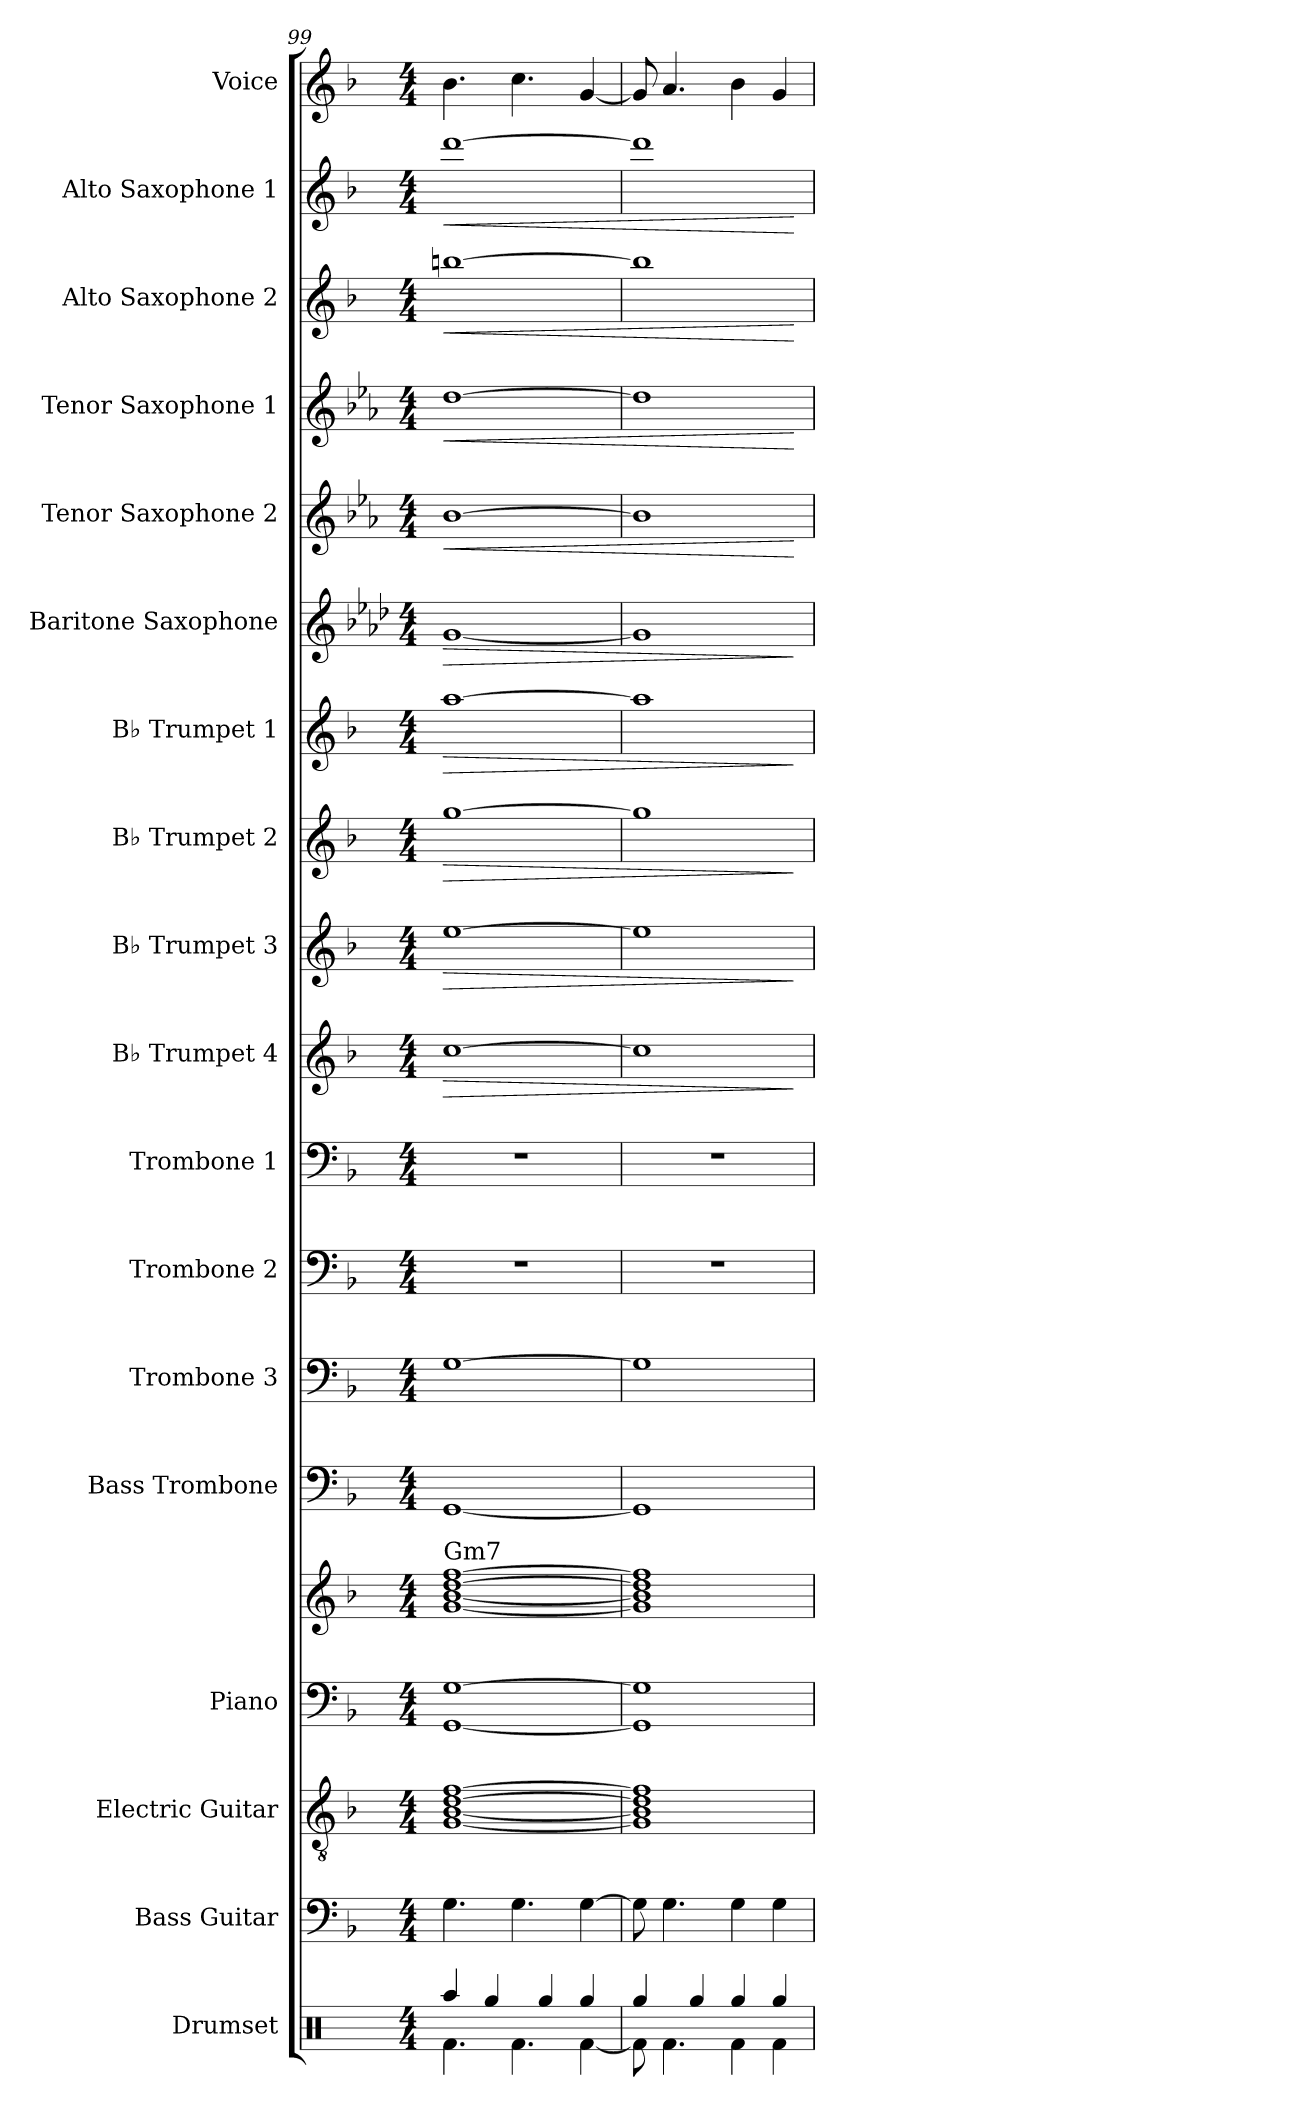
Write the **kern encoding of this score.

**kern	**kern	**kern	**kern	**kern	**kern	**kern	**kern	**kern	**kern	**dynam	**kern	**dynam	**kern	**dynam	**kern	**dynam	**kern	**dynam	**kern	**dynam	**kern	**dynam	**kern	**dynam	**kern	**dynam	**kern
*part18	*part17	*part16	*part15	*part15	*part14	*part13	*part12	*part11	*part10	*part10	*part9	*part9	*part8	*part8	*part7	*part7	*part6	*part6	*part5	*part5	*part4	*part4	*part3	*part3	*part2	*part2	*part1
*staff19	*staff18	*staff17	*staff16	*staff15	*staff14	*staff13	*staff12	*staff11	*staff10	*staff10	*staff9	*staff9	*staff8	*staff8	*staff7	*staff7	*staff6	*staff6	*staff5	*staff5	*staff4	*staff4	*staff3	*staff3	*staff2	*staff2	*staff1
*I"Drumset	*I"Bass Guitar	*I"Electric Guitar	*I"Piano	*	*I"Bass Trombone	*I"Trombone 3	*I"Trombone 2	*I"Trombone 1	*I"B♭ Trumpet 4	*	*I"B♭ Trumpet 3	*	*I"B♭ Trumpet 2	*	*I"B♭ Trumpet 1	*	*I"Baritone Saxophone	*	*I"Tenor Saxophone 2	*	*I"Tenor Saxophone 1	*	*I"Alto Saxophone 2	*	*I"Alto Saxophone 1	*	*I"Voice
*I'D. Set	*I'B. Guit.	*I'El. Guit.	*I'Pno.	*	*I'B. Tbn.	*I'Tbn. 3	*I'Tbn. 2	*I'Tbn. 1	*I'B♭ Tpt. 4	*	*I'B♭ Tpt. 3	*	*I'B♭ Tpt. 2	*	*I'B♭ Tpt. 1	*	*I'Bar. Sax.	*	*I'T. Sax. 2	*	*I'T. Sax. 1	*	*I'A. Sax. 2	*	*I'A. Sax. 1	*	*I'Voi.
*clefX	*clefF4	*clefGv2	*clefF4	*clefG2	*clefF4	*clefF4	*clefF4	*clefF4	*clefG2	*	*clefG2	*	*clefG2	*	*clefG2	*	*clefG2	*	*clefG2	*	*clefG2	*	*clefG2	*	*clefG2	*	*clefG2
*	*ITrd7c12	*	*	*	*	*	*	*	*ITrd1c2	*	*ITrd1c2	*	*ITrd1c2	*	*ITrd1c2	*	*ITrd12c21	*	*ITrd8c14	*	*ITrd8c14	*	*ITrd5c9	*	*ITrd5c9	*	*
*k[]	*k[b-]	*k[b-]	*k[b-]	*k[b-]	*k[b-]	*k[b-]	*k[b-]	*k[b-]	*k[b-e-a-]	*	*k[b-e-a-]	*	*k[b-e-a-]	*	*k[b-e-a-]	*	*k[b-e-a-d-]	*	*k[b-e-a-]	*	*k[b-e-a-]	*	*k[b-e-a-d-]	*	*k[b-e-a-d-]	*	*k[b-]
*M4/4	*M4/4	*M4/4	*M4/4	*M4/4	*M4/4	*M4/4	*M4/4	*M4/4	*M4/4	*	*M4/4	*	*M4/4	*	*M4/4	*	*M4/4	*	*M4/4	*	*M4/4	*	*M4/4	*	*M4/4	*	*M4/4
=99	=99	=99	=99	=99	=99	=99	=99	=99	=99	=99	=99	=99	=99	=99	=99	=99	=99	=99	=99	=99	=99	=99	=99	=99	=99	=99	=99
*^	*	*	*	*	*	*	*	*	*	*	*	*	*	*	*	*	*	*	*	*	*	*	*	*	*	*	*
!	!	!	!	!	!LO:TX:a:t=Gm7	!	!	!	!	!	!	!	!	!	!	!	!	!	!	!	!	!	!	!	!	!	!	!
!	!	!	!	!	!	!	!	!	!	!	!LO:HP:b	!	!LO:HP:b	!	!LO:HP:b	!	!LO:HP:b	!	!LO:HP:b	!	!LO:HP:b	!	!LO:HP:b	!	!LO:HP:b	!	!LO:HP:b	!
4Raa/	4.Rf\	4.GG\	[1G [1B- [1d [1f	[1GG [1G	[1g [1b- [1dd [1ff	[1GG	[1G	1r	1r	[1b-	>	[1dd	>	[1ff	>	[1gg	>	[1G	>	[1B-	<	[1d	<	[1ddn	<	[1ff	<	4.b-\
4Rgg/	.	.	.	.	.	.	.	.	.	.	.	.	.	.	.	.	.	.	.	.	.	.	.	.	.	.	.	.
.	4.Rf\	4.GG\	.	.	.	.	.	.	.	.	.	.	.	.	.	.	.	.	.	.	.	.	.	.	.	.	.	4.cc\
4Rgg/	.	.	.	.	.	.	.	.	.	.	.	.	.	.	.	.	.	.	.	.	.	.	.	.	.	.	.	.
4Rgg/	[4Rf\	[4GG\	.	.	.	.	.	.	.	.	.	.	.	.	.	.	.	.	.	.	.	.	.	.	.	.	.	[4g/
=100	=100	=100	=100	=100	=100	=100	=100	=100	=100	=100	=100	=100	=100	=100	=100	=100	=100	=100	=100	=100	=100	=100	=100	=100	=100	=100	=100	=100
4Rgg/	8Rf\]	8GG\]	1G] 1B-] 1d] 1f]	1GG] 1G]	1g] 1b-] 1dd] 1ff]	1GG]	1G]	1r	1r	1b-]	.	1dd]	.	1ff]	.	1gg]	.	1G]	.	1B-]	.	1d]	.	1dd]	.	1ff]	.	8g/]
.	4.Rf\	4.GG\	.	.	.	.	.	.	.	.	.	.	.	.	.	.	.	.	.	.	.	.	.	.	.	.	.	4.a/
4Rgg/	.	.	.	.	.	.	.	.	.	.	.	.	.	.	.	.	.	.	.	.	.	.	.	.	.	.	.	.
4Rgg/	4Rf\	4GG\	.	.	.	.	.	.	.	.	.	.	.	.	.	.	.	.	.	.	.	.	.	.	.	.	.	4b-\
4Rgg/	4Rf\	4GG\	.	.	.	.	.	.	.	.	.	.	.	.	.	.	.	.	.	.	.	.	.	.	.	.	.	4g/
*v	*v	*	*	*	*	*	*	*	*	*	*	*	*	*	*	*	*	*	*	*	*	*	*	*	*	*	*	*
.	.	.	.	.	.	.	.	.	.	]	.	]	.	]	.	]	.	]	.	[	.	[	.	[	.	[	.
=	=	=	=	=	=	=	=	=	=	=	=	=	=	=	=	=	=	=	=	=	=	=	=	=	=	=	=
*-	*-	*-	*-	*-	*-	*-	*-	*-	*-	*-	*-	*-	*-	*-	*-	*-	*-	*-	*-	*-	*-	*-	*-	*-	*-	*-	*-
